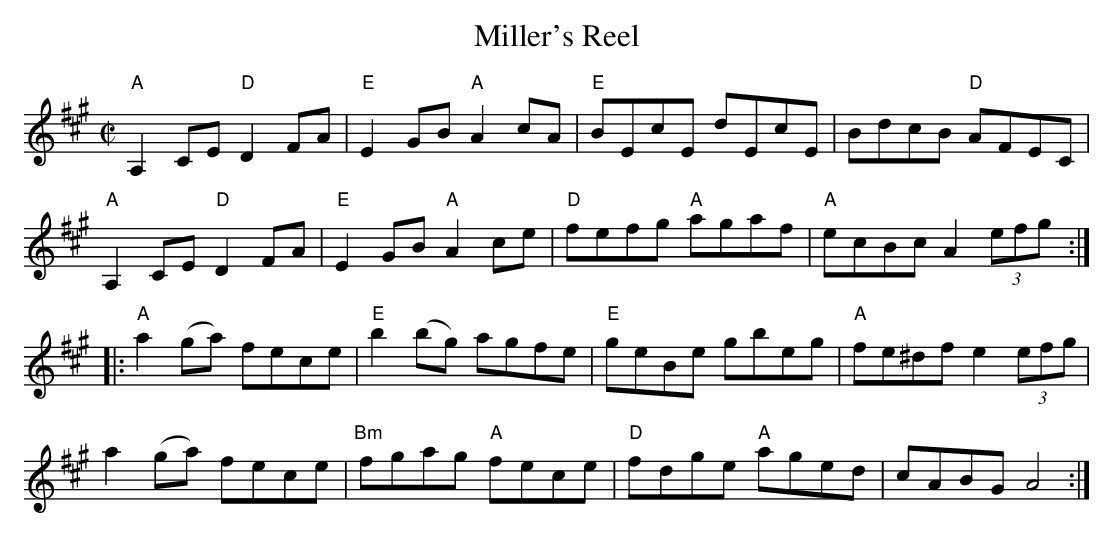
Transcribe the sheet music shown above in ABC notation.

X:1
T:Miller's Reel
M:C|
Q:180
L:1/8
K:A
"A"A,2CE "D"D2FA|"E"E2GB "A"A2cA|"E"BEcE dEcE|BdcB "D"AFEC|
"A"A,2CE "D"D2FA|"E"E2GB "A"A2ce|"D"fefg "A"agaf|"A"ecBc A2(3efg::
"A"a2 (ga) fece|"E"b2(bg) agfe|"E"geBe gbeg|"A"fe^df e2(3efg|
a2 (ga) fece|"Bm"fgag "A"fece|"D"fdge "A"aged|cABG A4:|
